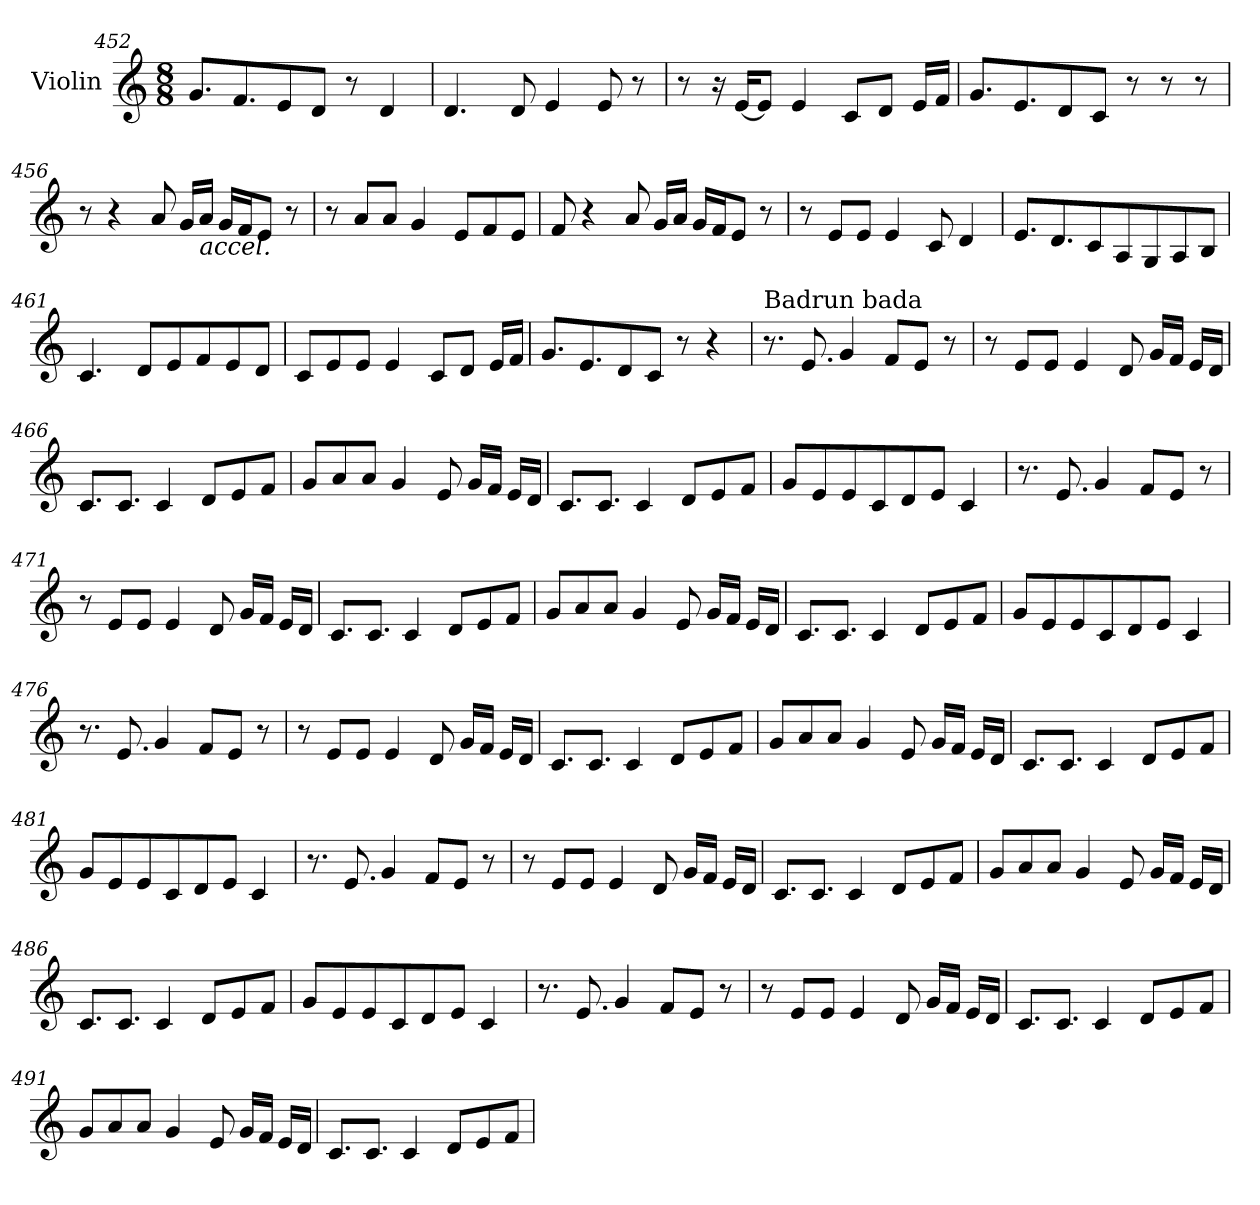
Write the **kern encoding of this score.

**kern
*part1
*staff1
*I"Violin
*clefG2
*k[]
*M8/8
=452
8.g/L
8.f/
8e/
8d/J
8r
4d/
=453
4.d/
8d/
4e/
8e/
8r
=454
8r
16r
[16e/KL
8e/J]
4e/
8c/L
8d/J
16e/LL
16f/JJ
!!LO:LB:g=z
=455
8.g/L
8.e/
8d/
8c/J
8r
8r
8r
=456
8r
4r
8a/
16g/LL
!LO:TX:b:i:t=accel.
16a/JJ
16g/LL
16f/J
8e/J
8r
=457
8r
8a/L
8a/J
4g/
8e/L
8f/
8e/J
=458
8f/
4r
8a/
16g/LL
16a/JJ
16g/LL
16f/J
8e/J
8r
!!LO:LB:g=z
=459
8r
8e/L
8e/J
4e/
8c/
4d/
=460
8.e/L
8.d/
8c/
8A/
8G/
8A/
8B/J
=461
4.c/
8d/L
8e/
8f/
8e/
8d/J
=462
8c/L
8e/
8e/J
4e/
8c/L
8d/J
16e/LL
16f/JJ
!!LO:LB:g=z
=463
8.g/L
8.e/
8d/
8c/J
8r
4r
=464
*MM90
!LO:TX:a:t=Badrun bada
8.r
8.e/
4g/
8f/L
8e/J
8r
=465
8r
8e/L
8e/J
4e/
8d/
16g/LL
16f/JJ
16e/LL
16d/JJ
=466
8.c/L
8.c/J
4c/
8d/L
8e/
8f/J
!!LO:LB:g=z
=467
8g/L
8a/
8a/J
4g/
8e/
16g/LL
16f/JJ
16e/LL
16d/JJ
=468
8.c/L
8.c/J
4c/
8d/L
8e/
8f/J
=469
8g/L
8e/
8e/
8c/
8d/
8e/J
4c/
=470
8.r
8.e/
4g/
8f/L
8e/J
8r
!!LO:LB:g=z
=471
8r
8e/L
8e/J
4e/
8d/
16g/LL
16f/JJ
16e/LL
16d/JJ
=472
8.c/L
8.c/J
4c/
8d/L
8e/
8f/J
=473
8g/L
8a/
8a/J
4g/
8e/
16g/LL
16f/JJ
16e/LL
16d/JJ
=474
8.c/L
8.c/J
4c/
8d/L
8e/
8f/J
!!LO:LB:g=z
=475
8g/L
8e/
8e/
8c/
8d/
8e/J
4c/
=476
8.r
8.e/
4g/
8f/L
8e/J
8r
=477
8r
8e/L
8e/J
4e/
8d/
16g/LL
16f/JJ
16e/LL
16d/JJ
=478
8.c/L
8.c/J
4c/
8d/L
8e/
8f/J
!!LO:LB:g=z
=479
8g/L
8a/
8a/J
4g/
8e/
16g/LL
16f/JJ
16e/LL
16d/JJ
=480
8.c/L
8.c/J
4c/
8d/L
8e/
8f/J
=481
8g/L
8e/
8e/
8c/
8d/
8e/J
4c/
=482
8.r
8.e/
4g/
8f/L
8e/J
8r
!!LO:PB:g=z
=483
8r
8e/L
8e/J
4e/
8d/
16g/LL
16f/JJ
16e/LL
16d/JJ
=484
8.c/L
8.c/J
4c/
8d/L
8e/
8f/J
=485
8g/L
8a/
8a/J
4g/
8e/
16g/LL
16f/JJ
16e/LL
16d/JJ
=486
8.c/L
8.c/J
4c/
8d/L
8e/
8f/J
!!LO:LB:g=z
=487
8g/L
8e/
8e/
8c/
8d/
8e/J
4c/
=488
8.r
8.e/
4g/
8f/L
8e/J
8r
=489
8r
8e/L
8e/J
4e/
8d/
16g/LL
16f/JJ
16e/LL
16d/JJ
=490
8.c/L
8.c/J
4c/
8d/L
8e/
8f/J
!!LO:LB:g=z
=491
8g/L
8a/
8a/J
4g/
8e/
16g/LL
16f/JJ
16e/LL
16d/JJ
=492
8.c/L
8.c/J
4c/
8d/L
8e/
8f/J
=
*-
